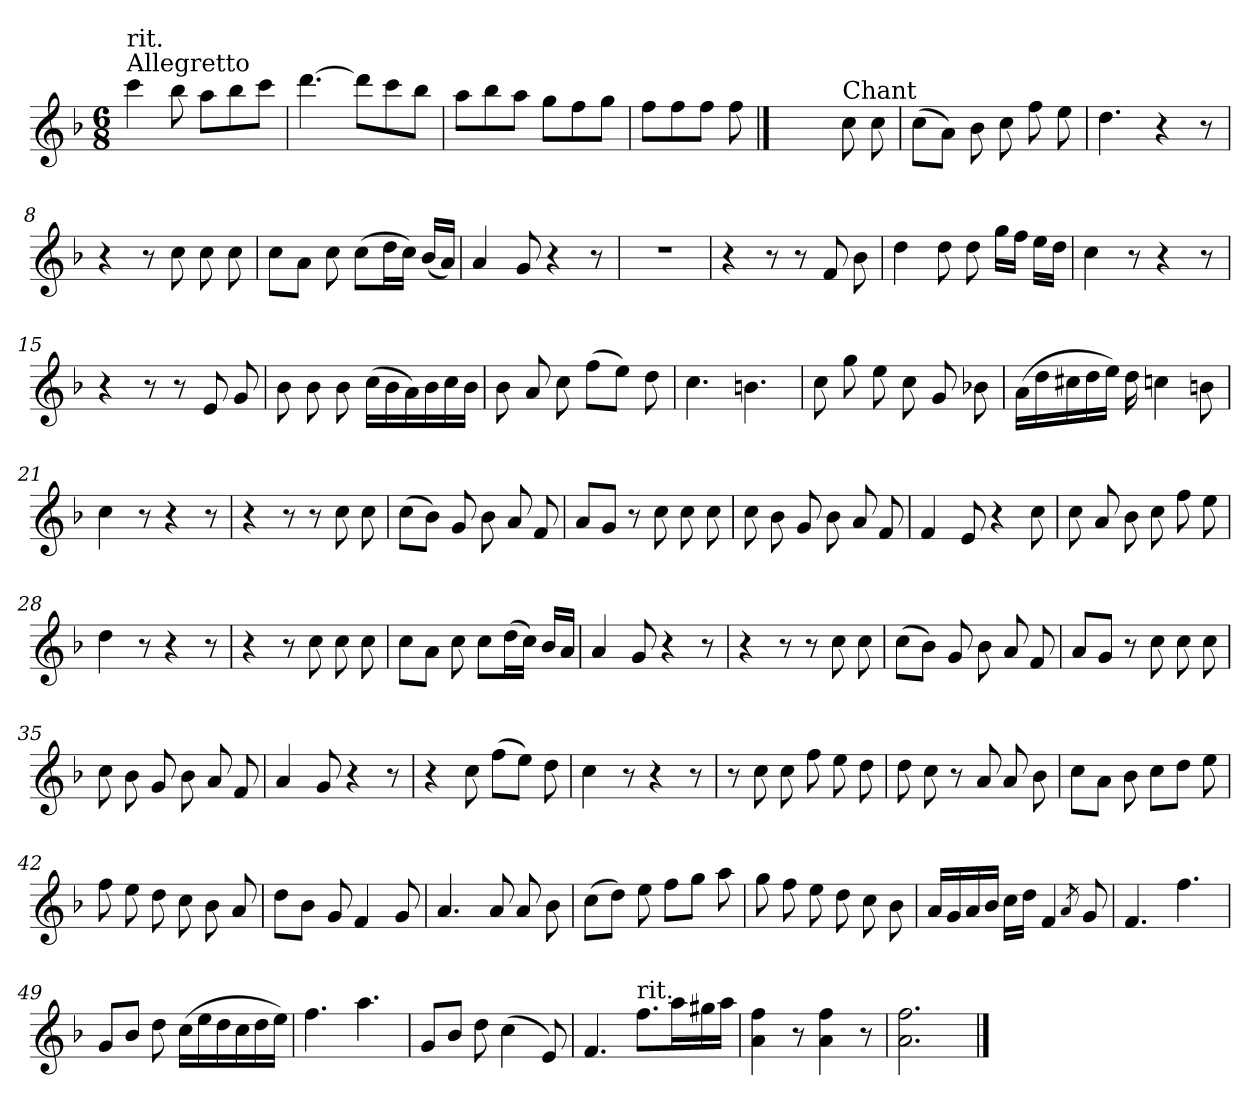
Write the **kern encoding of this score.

**kern
*part1
*staff1
*clefG2
*k[b-]
*F:
*M6/8
=1
!LO:TX:a:t=Allegretto
!LO:TX:a:t=rit.
4ccc\
8bb-\
8aa\L
8bb-\
8ccc\J
=2
[4.ddd\
8ddd\L]
8ccc\
8bb-\J
=3
8aa\L
8bb-\
8aa\J
8gg\L
8ff\
8gg\J
=4
8ff\L
8ff\
8ff\J
8ff\
==5
2ryy
!LO:TX:a:t=Chant
8cc\
8cc\
=6
(>8cc\L
8a\J)
8b-\
8cc\
8ff\
8ee\
!!LO:LB:g=z
=7
4.dd\
4r
8r
=8
4r
8r
8cc\
8cc\
8cc\
=9
8cc\L
8a\J
8cc\
(>8cc\L
16dd\L
16cc\JJ)
(<16b-/LL
16a/JJ)
=10
4a/
8g/
4r
8r
=11
!LO:N:vis=2
2.r
=12
4r
8r
8r
8f/
8b-\
=13
4dd\
8dd\
8dd\
16gg\LL
16ff\JJ
16ee\LL
16dd\JJ
!!LO:LB:g=z
=14
4cc\
8r
4r
8r
=15
4r
8r
8r
8e/
8g/
=16
8b-\
8b-\
8b-\
(>16cc\LL
16b-\
16a\)
16b-\
16cc\
16b-\JJ
=17
8b-\
8a/
8cc\
(>8ff\L
8ee\J)
8dd\
=18
4.cc\
4.bn\
=19
8cc\
8gg\
8ee\
8cc\
8g/
8b-X\
!!LO:LB:g=z
=20
(>16a\LL
16dd\
16cc#X\
16dd\
16ee\JJ)
16dd\
4ccn\
8bn\
=21
4cc\
8r
4r
8r
=22
4r
8r
8r
8cc\
8cc\
=23
(>8cc\L
8b-\J)
8g/
8b-\
8a/
8f/
=24
8a/L
8g/J
8r
8cc\
8cc\
8cc\
=25
8cc\
8b-\
8g/
8b-\
8a/
8f/
!!LO:LB:g=z
=26
4f/
8e/
4r
8cc\
=27
8cc\
8a/
8b-\
8cc\
8ff\
8ee\
=28
4dd\
8r
4r
8r
=29
4r
8r
8cc\
8cc\
8cc\
=30
8cc\L
8a\J
8cc\
8cc\L
(>16dd\L
16cc\JJ)
16b-/LL
16a/JJ
=31
4a/
8g/
4r
8r
=32
4r
8r
8r
8cc\
8cc\
!!LO:LB:g=z
=33
(>8cc\L
8b-\J)
8g/
8b-\
8a/
8f/
=34
8a/L
8g/J
8r
8cc\
8cc\
8cc\
=35
8cc\
8b-\
8g/
8b-\
8a/
8f/
=36
4a/
8g/
4r
8r
=37
4r
8cc\
(>8ff\L
8ee\J)
8dd\
=38
4cc\
8r
4r
8r
!!LO:LB:g=z
=39
8r
8cc\
8cc\
8ff\
8ee\
8dd\
=40
8dd\
8cc\
8r
8a/
8a/
8b-\
=41
8cc\L
8a\J
8b-\
8cc\L
8dd\J
8ee\
=42
8ff\
8ee\
8dd\
8cc\
8b-\
8a/
=43
8dd\L
8b-\J
8g/
4f/
8g/
=44
4.a/
8a/
8a/
8b-\
!!LO:LB:g=z
=45
(>8cc\L
8dd\J)
8ee\
8ff\L
8gg\J
8aa\
=46
8gg\
8ff\
8ee\
8dd\
8cc\
8b-\
=47
16a/LL
16g/
16a/
16b-/JJ
16cc\LL
16dd\JJ
4f/
8qa/
8g/
=48
4.f/
4.ff\
=49
8g/L
8b-/J
8dd\
(>16cc\LL
16ee\
16dd\
16cc\
16dd\
16ee\JJ)
=50
4.ff\
4.aa\
!!LO:PB:g=z
=51
8g/L
8b-/J
8dd\
(>4cc\
8e/)
=52
4.f/
!LO:TX:a:t=rit.
8.ff\L
16aa\L
16gg#X\
16aa\JJ
=53
4a\ 4ff\
8r
4a\ 4ff\
8r
=54
2.a\ 2.ff\
==
*-
